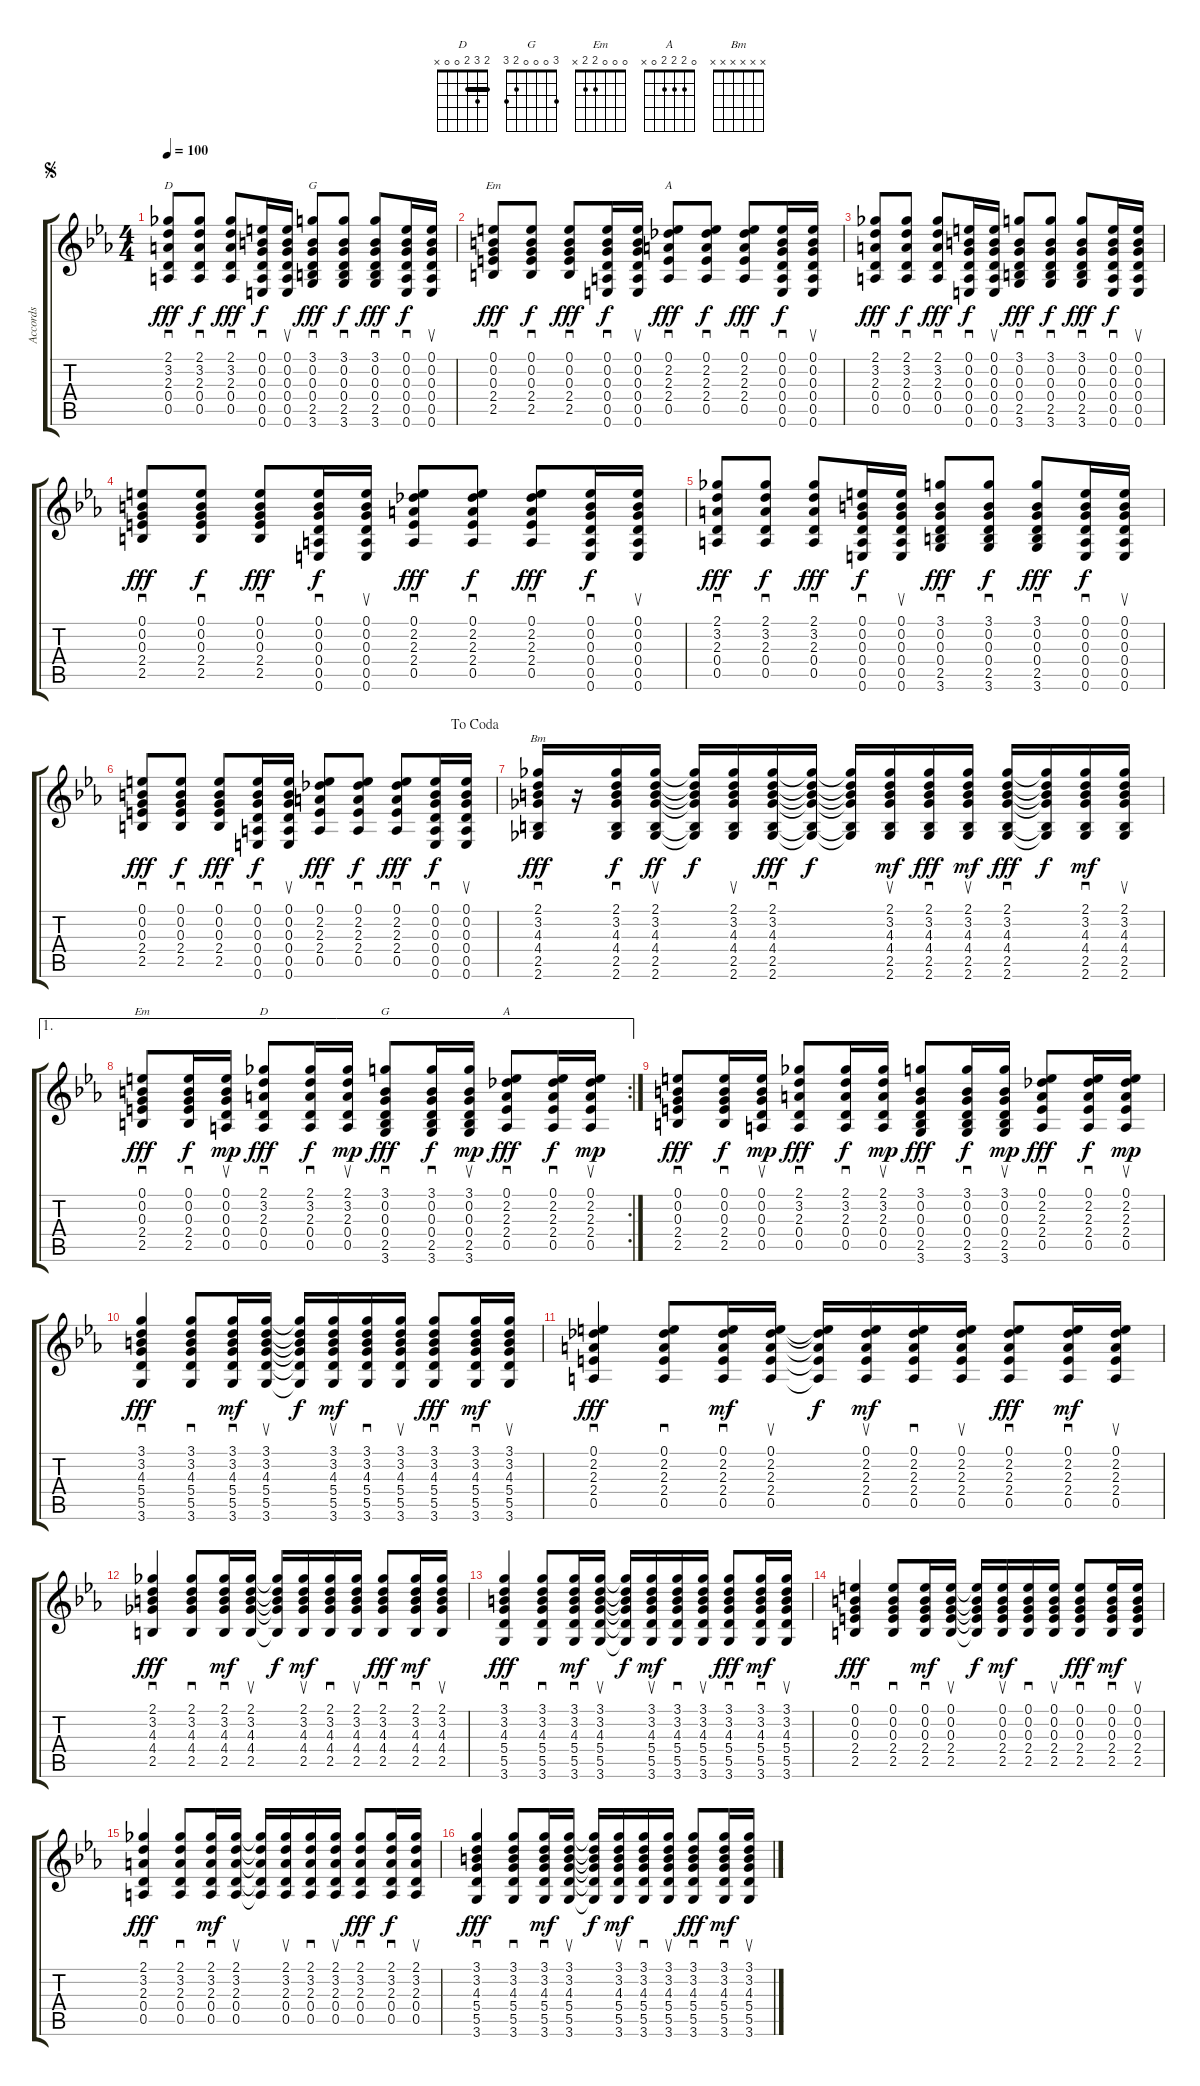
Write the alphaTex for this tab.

\track ("Accords " "Accords ") {instrument acousticguitarsteel}
\staff {score tabs}
\tuning (E4 B3 G3 D3 A2 E2) {hide}
\chord ("D" x x x x x x)
\chord ("G" x x x x x x)
\chord ("Em" x x x x x x)
\chord ("A" x x x x x x)
\chord ("Bm" x x x x x x)
\chord ("Em" 0 0 0 2 2 x)
\chord ("D" 2 3 2 0 0 x) {barre 2}
\chord ("G" 3 0 0 0 2 3)
\chord ("A" 0 2 2 2 0 x)
\ts (4 4)
\jump segno
\tempo 100
\clef g2
\ks eb
(2.1 3.2 2.3 0.4 0.5).8{sd ch "D" dy fff} (2.1 3.2 2.3 0.4 0.5).8{sd dy f} (2.1 3.2 2.3 0.4 0.5).8{sd dy fff} (0.1 0.2 0.3 0.4 0.5 0.6).16{sd dy f} (0.1 0.2 0.3 0.4 0.5 0.6).16{su} (3.1 0.2 0.3 0.4 2.5 3.6).8{sd ch "G" dy fff} (3.1 0.2 0.3 0.4 2.5 3.6).8{sd dy f} (3.1 0.2 0.3 0.4 2.5 3.6).8{sd dy fff} (0.1 0.2 0.3 0.4 0.5 0.6).16{sd dy f} (0.1 0.2 0.3 0.4 0.5 0.6).16{su} |
(0.1 0.2 0.3 2.4 2.5).8{sd ch "Em" dy fff} (0.1 0.2 0.3 2.4 2.5).8{sd dy f} (0.1 0.2 0.3 2.4 2.5).8{sd dy fff} (0.1 0.2 0.3 0.4 0.5 0.6).16{sd dy f} (0.1 0.2 0.3 0.4 0.5 0.6).16{su} (0.1 2.2 2.3 2.4 0.5).8{sd ch "A" dy fff} (0.1 2.2 2.3 2.4 0.5).8{sd dy f} (0.1 2.2 2.3 2.4 0.5).8{sd dy fff} (0.1 0.2 0.3 0.4 0.5 0.6).16{sd dy f} (0.1 0.2 0.3 0.4 0.5 0.6).16{su} |
(2.1 3.2 2.3 0.4 0.5).8{sd dy fff} (2.1 3.2 2.3 0.4 0.5).8{sd dy f} (2.1 3.2 2.3 0.4 0.5).8{sd dy fff} (0.1 0.2 0.3 0.4 0.5 0.6).16{sd dy f} (0.1 0.2 0.3 0.4 0.5 0.6).16{su} (3.1 0.2 0.3 0.4 2.5 3.6).8{sd dy fff} (3.1 0.2 0.3 0.4 2.5 3.6).8{sd dy f} (3.1 0.2 0.3 0.4 2.5 3.6).8{sd dy fff} (0.1 0.2 0.3 0.4 0.5 0.6).16{sd dy f} (0.1 0.2 0.3 0.4 0.5 0.6).16{su} |
(0.1 0.2 0.3 2.4 2.5).8{sd dy fff} (0.1 0.2 0.3 2.4 2.5).8{sd dy f} (0.1 0.2 0.3 2.4 2.5).8{sd dy fff} (0.1 0.2 0.3 0.4 0.5 0.6).16{sd dy f} (0.1 0.2 0.3 0.4 0.5 0.6).16{su} (0.1 2.2 2.3 2.4 0.5).8{sd dy fff} (0.1 2.2 2.3 2.4 0.5).8{sd dy f} (0.1 2.2 2.3 2.4 0.5).8{sd dy fff} (0.1 0.2 0.3 0.4 0.5 0.6).16{sd dy f} (0.1 0.2 0.3 0.4 0.5 0.6).16{su} |
(2.1 3.2 2.3 0.4 0.5).8{sd dy fff} (2.1 3.2 2.3 0.4 0.5).8{sd dy f} (2.1 3.2 2.3 0.4 0.5).8{sd dy fff} (0.1 0.2 0.3 0.4 0.5 0.6).16{sd dy f} (0.1 0.2 0.3 0.4 0.5 0.6).16{su} (3.1 0.2 0.3 0.4 2.5 3.6).8{sd dy fff} (3.1 0.2 0.3 0.4 2.5 3.6).8{sd dy f} (3.1 0.2 0.3 0.4 2.5 3.6).8{sd dy fff} (0.1 0.2 0.3 0.4 0.5 0.6).16{sd dy f} (0.1 0.2 0.3 0.4 0.5 0.6).16{su} |
\jump dacoda
(0.1 0.2 0.3 2.4 2.5).8{sd dy fff} (0.1 0.2 0.3 2.4 2.5).8{sd dy f} (0.1 0.2 0.3 2.4 2.5).8{sd dy fff} (0.1 0.2 0.3 0.4 0.5 0.6).16{sd dy f} (0.1 0.2 0.3 0.4 0.5 0.6).16{su} (0.1 2.2 2.3 2.4 0.5).8{sd dy fff} (0.1 2.2 2.3 2.4 0.5).8{sd dy f} (0.1 2.2 2.3 2.4 0.5).8{sd dy fff} (0.1 0.2 0.3 0.4 0.5 0.6).16{sd dy f} (0.1 0.2 0.3 0.4 0.5 0.6).16{su} |
(2.1 3.2 4.3 4.4 2.5 2.6).16{sd ch "Bm" dy fff} r.16 (2.1 3.2 4.3 4.4 2.5 2.6).16{sd dy f} (2.1 3.2 4.3 4.4 2.5 2.6).16{su dy ff} (2.1{t} 3.2{t} 4.3{t} 4.4{t} 2.5{t} 2.6{t}).16{dy f} (2.1 3.2 4.3 4.4 2.5 2.6).16{su} (2.1 3.2 4.3 4.4 2.5 2.6).16{sd dy fff} (2.1{t} 3.2{t} 4.3{t} 4.4{t} 2.5{t} 2.6{t}).16{dy f} (2.1{t} 3.2{t} 4.3{t} 4.4{t} 2.5{t} 2.6{t}).16 (2.1 3.2 4.3 4.4 2.5 2.6).16{su dy mf} (2.1 3.2 4.3 4.4 2.5 2.6).16{sd dy fff} (2.1 3.2 4.3 4.4 2.5 2.6).16{su dy mf} (2.1 3.2 4.3 4.4 2.5 2.6).16{sd dy fff} (2.1{t} 3.2{t} 4.3{t} 4.4{t} 2.5{t} 2.6{t}).16{dy f} (2.1 3.2 4.3 4.4 2.5 2.6).16{sd dy mf} (2.1 3.2 4.3 4.4 2.5 2.6).16{su} |
\ae 1
\rc 2
(0.1 0.2 0.3 2.4 2.5).8{sd ch "Em" dy fff} (0.1 0.2 0.3 2.4 2.5).16{sd dy f} (0.1 0.2 0.3 0.4 0.5).16{su dy mp} (2.1 3.2 2.3 0.4 0.5).8{sd ch "D" dy fff} (2.1 3.2 2.3 0.4 0.5).16{sd dy f} (2.1 3.2 2.3 0.4 0.5).16{su dy mp} (3.1 0.2 0.3 0.4 2.5 3.6).8{sd ch "G" dy fff} (3.1 0.2 0.3 0.4 2.5 3.6).16{sd dy f} (3.1 0.2 0.3 0.4 2.5 3.6).16{su dy mp} (0.1 2.2 2.3 2.4 0.5).8{sd ch "A" dy fff} (0.1 2.2 2.3 2.4 0.5).16{sd dy f} (0.1 2.2 2.3 2.4 0.5).16{su dy mp} |
(0.1 0.2 0.3 2.4 2.5).8{sd dy fff} (0.1 0.2 0.3 2.4 2.5).16{sd dy f} (0.1 0.2 0.3 0.4 0.5).16{su dy mp} (2.1 3.2 2.3 0.4 0.5).8{sd dy fff} (2.1 3.2 2.3 0.4 0.5).16{sd dy f} (2.1 3.2 2.3 0.4 0.5).16{su dy mp} (3.1 0.2 0.3 0.4 2.5 3.6).8{sd dy fff} (3.1 0.2 0.3 0.4 2.5 3.6).16{sd dy f} (3.1 0.2 0.3 0.4 2.5 3.6).16{su dy mp} (0.1 2.2 2.3 2.4 0.5).8{sd dy fff} (0.1 2.2 2.3 2.4 0.5).16{sd dy f} (0.1 2.2 2.3 2.4 0.5).16{su dy mp} |
(3.1 3.2 4.3 5.4 5.5 3.6).4{sd dy fff} (3.1 3.2 4.3 5.4 5.5 3.6).8{sd} (3.1 3.2 4.3 5.4 5.5 3.6).16{sd dy mf} (3.1 3.2 4.3 5.4 5.5 3.6).16{su} (3.1{t} 3.2{t} 4.3{t} 5.4{t} 5.5{t} 3.6{t}).16{dy f} (3.1 3.2 4.3 5.4 5.5 3.6).16{su dy mf} (3.1 3.2 4.3 5.4 5.5 3.6).16{sd} (3.1 3.2 4.3 5.4 5.5 3.6).16{su} (3.1 3.2 4.3 5.4 5.5 3.6).8{sd dy fff} (3.1 3.2 4.3 5.4 5.5 3.6).16{sd dy mf} (3.1 3.2 4.3 5.4 5.5 3.6).16{su} |
(0.1 2.2 2.3 2.4 0.5).4{sd dy fff} (0.1 2.2 2.3 2.4 0.5).8{sd} (0.1 2.2 2.3 2.4 0.5).16{sd dy mf} (0.1 2.2 2.3 2.4 0.5).16{su} (0.1{t} 2.2{t} 2.3{t} 2.4{t} 0.5{t}).16{dy f} (0.1 2.2 2.3 2.4 0.5).16{su dy mf} (0.1 2.2 2.3 2.4 0.5).16{sd} (0.1 2.2 2.3 2.4 0.5).16{su} (0.1 2.2 2.3 2.4 0.5).8{sd dy fff} (0.1 2.2 2.3 2.4 0.5).16{sd dy mf} (0.1 2.2 2.3 2.4 0.5).16{su} |
(2.1 3.2 4.3 4.4 2.5).4{sd dy fff} (2.1 3.2 4.3 4.4 2.5).8{sd} (2.1 3.2 4.3 4.4 2.5).16{sd dy mf} (2.1 3.2 4.3 4.4 2.5).16{su} (2.1{t} 3.2{t} 4.3{t} 4.4{t} 2.5{t}).16{dy f} (2.1 3.2 4.3 4.4 2.5).16{su dy mf} (2.1 3.2 4.3 4.4 2.5).16{sd} (2.1 3.2 4.3 4.4 2.5).16{su} (2.1 3.2 4.3 4.4 2.5).8{sd dy fff} (2.1 3.2 4.3 4.4 2.5).16{sd dy mf} (2.1 3.2 4.3 4.4 2.5).16{su} |
(3.1 3.2 4.3 5.4 5.5 3.6).4{sd dy fff} (3.1 3.2 4.3 5.4 5.5 3.6).8{sd} (3.1 3.2 4.3 5.4 5.5 3.6).16{sd dy mf} (3.1 3.2 4.3 5.4 5.5 3.6).16{su} (3.1{t} 3.2{t} 4.3{t} 5.4{t} 5.5{t} 3.6{t}).16{dy f} (3.1 3.2 4.3 5.4 5.5 3.6).16{su dy mf} (3.1 3.2 4.3 5.4 5.5 3.6).16{sd} (3.1 3.2 4.3 5.4 5.5 3.6).16{su} (3.1 3.2 4.3 5.4 5.5 3.6).8{sd dy fff} (3.1 3.2 4.3 5.4 5.5 3.6).16{sd dy mf} (3.1 3.2 4.3 5.4 5.5 3.6).16{su} |
(0.1 0.2 0.3 2.4 2.5).4{sd dy fff} (0.1 0.2 0.3 2.4 2.5).8{sd} (0.1 0.2 0.3 2.4 2.5).16{sd dy mf} (0.1 0.2 0.3 2.4 2.5).16{su} (0.1{t} 0.2{t} 0.3{t} 2.4{t} 2.5{t}).16{dy f} (0.1 0.2 0.3 2.4 2.5).16{su dy mf} (0.1 0.2 0.3 2.4 2.5).16{sd} (0.1 0.2 0.3 2.4 2.5).16{su} (0.1 0.2 0.3 2.4 2.5).8{sd dy fff} (0.1 0.2 0.3 2.4 2.5).16{sd dy mf} (0.1 0.2 0.3 2.4 2.5).16{su} |
(2.1 3.2 2.3 0.4 0.5).4{sd dy fff} (2.1 3.2 2.3 0.4 0.5).8{sd} (2.1 3.2 2.3 0.4 0.5).16{sd dy mf} (2.1 3.2 2.3 0.4 0.5).16{su} (2.1{t} 3.2{t} 2.3{t} 0.4{t} 0.5{t}).16 (2.1 3.2 2.3 0.4 0.5).16{su} (2.1 3.2 2.3 0.4 0.5).16{sd} (2.1 3.2 2.3 0.4 0.5).16{su} (2.1 3.2 2.3 0.4 0.5).8{sd dy fff} (2.1 3.2 2.3 0.4 0.5).16{sd dy f} (2.1 3.2 2.3 0.4 0.5).16{su} |
(3.1 3.2 4.3 5.4 5.5 3.6).4{sd dy fff} (3.1 3.2 4.3 5.4 5.5 3.6).8{sd} (3.1 3.2 4.3 5.4 5.5 3.6).16{sd dy mf} (3.1 3.2 4.3 5.4 5.5 3.6).16{su} (3.1{t} 3.2{t} 4.3{t} 5.4{t} 5.5{t} 3.6{t}).16{dy f} (3.1 3.2 4.3 5.4 5.5 3.6).16{su dy mf} (3.1 3.2 4.3 5.4 5.5 3.6).16{sd} (3.1 3.2 4.3 5.4 5.5 3.6).16{su} (3.1 3.2 4.3 5.4 5.5 3.6).8{sd dy fff} (3.1 3.2 4.3 5.4 5.5 3.6).16{sd dy mf} (3.1 3.2 4.3 5.4 5.5 3.6).16{su}
